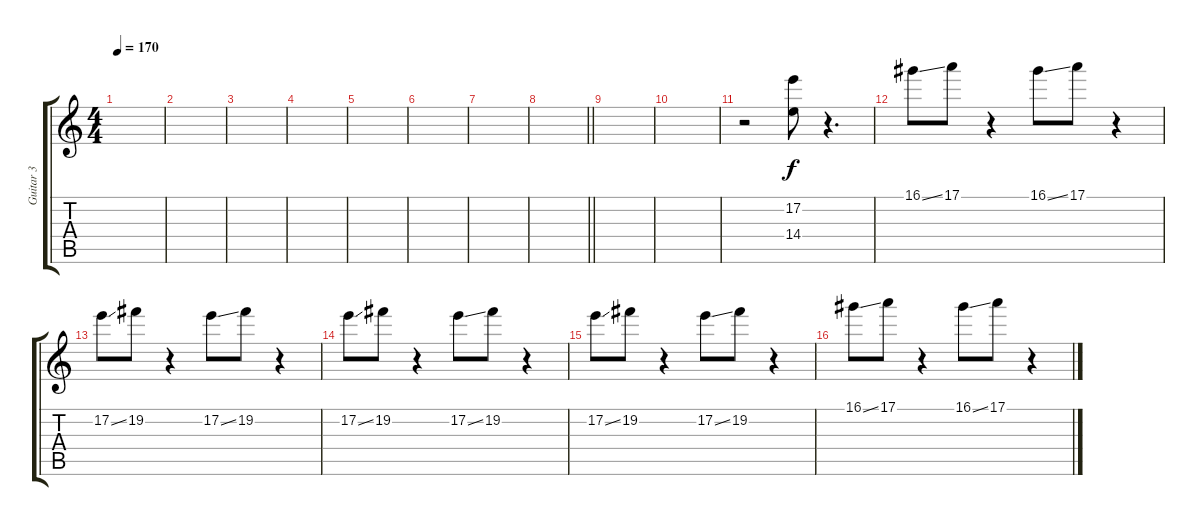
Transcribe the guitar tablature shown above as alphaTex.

\track ("Guitar 3" "Guitar 3") {instrument overdrivenguitar}
\staff {score tabs}
\tuning (E4 B3 G3 D3 A2 D2) {hide}
\ts (4 4)
\tempo 170
\clef g2
\ks c
|
|
|
|
|
|
|
\barLineRight lightlight
|
|
|
r.2{volume 13} (17.2 14.4).8 r.4{d volume 11} |
16.1{ss}.8 17.1.8 r.4 16.1{ss}.8 17.1.8 r.4 |
17.2{ss}.8 19.2.8 r.4 17.2{ss}.8 19.2.8 r.4 |
17.2{ss}.8 19.2.8 r.4 17.2{ss}.8 19.2.8 r.4 |
17.2{ss}.8 19.2.8 r.4 17.2{ss}.8 19.2.8 r.4 |
16.1{ss}.8 17.1.8 r.4 16.1{ss}.8 17.1.8 r.4
